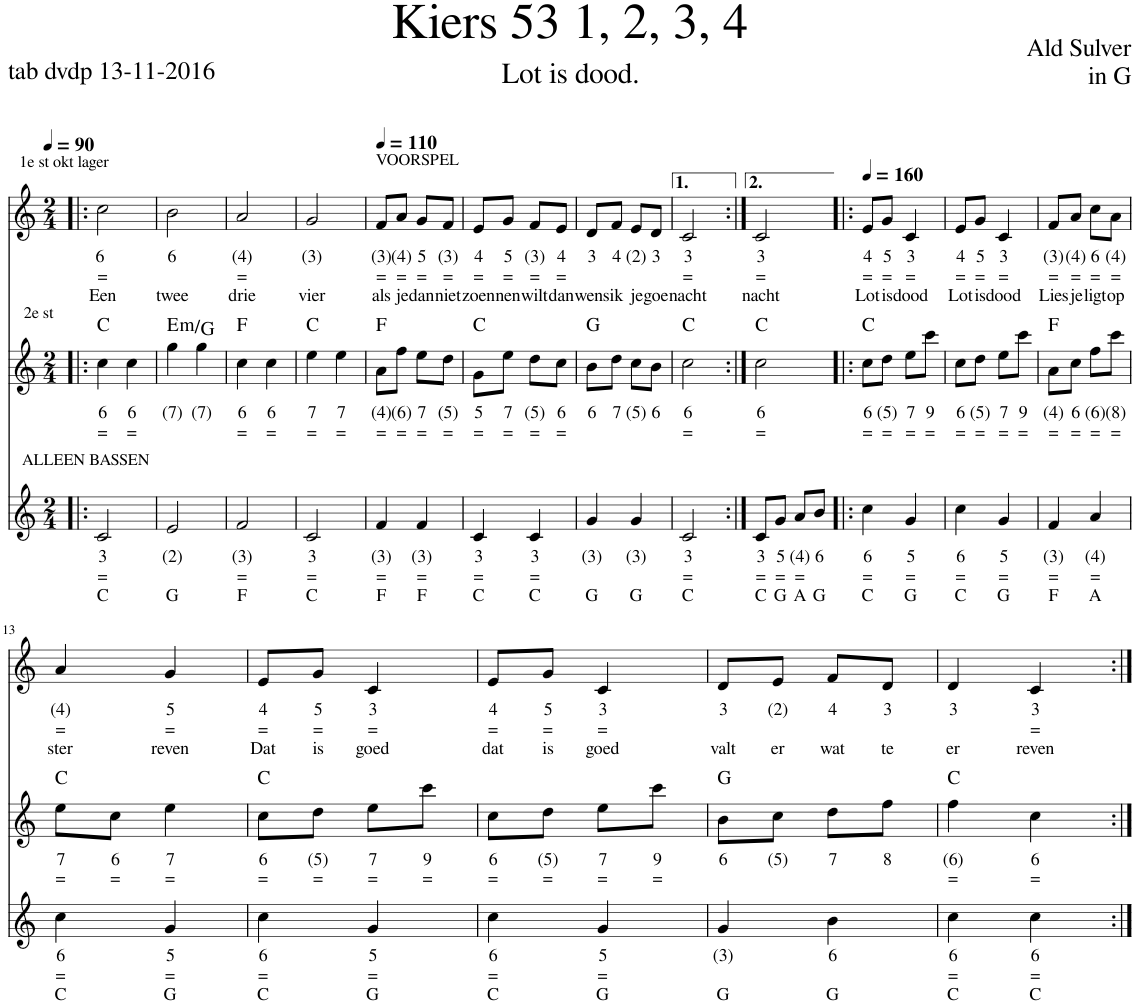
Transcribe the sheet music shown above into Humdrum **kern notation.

**kern	**text	**text	**text	**kern	**text	**text	**harte	**kern	**text	**text	**text
*part3	*part3	*part3	*part3	*part2	*part2	*part2	*part2	*part1	*part1	*part1	*part1
*staff3	*staff3	*staff3	*staff3	*staff2	*staff2	*staff2	*	*staff1	*staff1	*staff1	*staff1
*I"Stem	*	*	*	*I"Stem	*	*	*	*I"Stem	*	*	*
*clefG2	*	*	*	*clefG2	*	*	*	*clefG2	*	*	*
*k[]	*	*	*	*k[]	*	*	*	*k[]	*	*	*
*M2/4	*	*	*	*M2/4	*	*	*	*M2/4	*	*	*
*MM90	*	*	*	*MM90	*	*	*	*MM90	*	*	*
=1!|:	=1!|:	=1!|:	=1!|:	=1!|:	=1!|:	=1!|:	=1!|:	=1!|:	=1!|:	=1!|:	=1!|:
!	!	!	!	!	!	!	!	!LO:TX:a:t=1e st okt lager	!	!	!
!	!	!	!	!LO:TX:a:t=2e st	!	!	!	!	!	!	!
!LO:TX:a:t=ALLEEN BASSEN	!	!	!	!	!	!	!	!	!	!	!
!	!LO:LY:b	!LO:LY:b	!LO:LY:b	!	!LO:LY:b	!LO:LY:b	!	!	!LO:LY:b	!LO:LY:b	!LO:LY:b
2c/	3	=	C	4cc\	6	=	C:maj	2cc\	6	=	Een
!	!	!	!	!	!LO:LY:b	!LO:LY:b	!	!	!	!	!
.	.	.	.	4cc\	6	=	.	.	.	.	.
=2	=2	=2	=2	=2	=2	=2	=2	=2	=2	=2	=2
!	!LO:LY:b	!	!LO:LY:b	!	!LO:LY:b	!	!LO:H:kt=m	!	!LO:LY:b	!	!LO:LY:b
2e/	(2)	.	G	4gg\	(7)	.	E:min/b3	2b\	6	.	twee
!	!	!	!	!	!LO:LY:b	!	!	!	!	!	!
.	.	.	.	4gg\	(7)	.	.	.	.	.	.
=3	=3	=3	=3	=3	=3	=3	=3	=3	=3	=3	=3
!	!LO:LY:b	!LO:LY:b	!LO:LY:b	!	!LO:LY:b	!LO:LY:b	!	!	!LO:LY:b	!LO:LY:b	!LO:LY:b
2f/	(3)	=	F	4cc\	6	=	F:maj	2a/	(4)	=	drie
!	!	!	!	!	!LO:LY:b	!LO:LY:b	!	!	!	!	!
.	.	.	.	4cc\	6	=	.	.	.	.	.
=4	=4	=4	=4	=4	=4	=4	=4	=4	=4	=4	=4
!	!LO:LY:b	!LO:LY:b	!LO:LY:b	!	!LO:LY:b	!LO:LY:b	!	!	!LO:LY:b	!	!LO:LY:b
2c/	3	=	C	4ee\	7	=	C:maj	2g/	(3)	.	vier
!	!	!	!	!	!LO:LY:b	!LO:LY:b	!	!	!	!	!
.	.	.	.	4ee\	7	=	.	.	.	.	.
=5	=5	=5	=5	=5	=5	=5	=5	=5	=5	=5	=5
*	*	*	*	*	*	*	*	*MM110	*	*	*
!	!	!	!	!	!	!	!	!LO:TX:a:t=VOORSPEL	!	!	!
!	!LO:LY:b	!LO:LY:b	!LO:LY:b	!	!LO:LY:b	!LO:LY:b	!	!	!LO:LY:b	!LO:LY:b	!LO:LY:b
4f/	(3)	=	F	8a\L	(4)	=	F:maj	8f/L	(3)	=	als
!	!	!	!	!	!LO:LY:b	!LO:LY:b	!	!	!LO:LY:b	!LO:LY:b	!LO:LY:b
.	.	.	.	8ff\J	(6)	=	.	8a/J	(4)	=	je
!	!LO:LY:b	!LO:LY:b	!LO:LY:b	!	!LO:LY:b	!LO:LY:b	!	!	!LO:LY:b	!LO:LY:b	!LO:LY:b
4f/	(3)	=	F	8ee\L	7	=	.	8g/L	5	=	dan
!	!	!	!	!	!LO:LY:b	!LO:LY:b	!	!	!LO:LY:b	!LO:LY:b	!LO:LY:b
.	.	.	.	8dd\J	(5)	=	.	8f/J	(3)	=	niet
=6	=6	=6	=6	=6	=6	=6	=6	=6	=6	=6	=6
!	!LO:LY:b	!LO:LY:b	!LO:LY:b	!	!LO:LY:b	!LO:LY:b	!	!	!LO:LY:b	!LO:LY:b	!LO:LY:b
4c/	3	=	C	8g\L	5	=	C:maj	8e/L	4	=	zoen
!	!	!	!	!	!LO:LY:b	!LO:LY:b	!	!	!LO:LY:b	!LO:LY:b	!LO:LY:b
.	.	.	.	8ee\J	7	=	.	8g/J	5	=	nen
!	!LO:LY:b	!LO:LY:b	!LO:LY:b	!	!LO:LY:b	!LO:LY:b	!	!	!LO:LY:b	!LO:LY:b	!LO:LY:b
4c/	3	=	C	8dd\L	(5)	=	.	8f/L	(3)	=	wilt
!	!	!	!	!	!LO:LY:b	!LO:LY:b	!	!	!LO:LY:b	!LO:LY:b	!LO:LY:b
.	.	.	.	8cc\J	6	=	.	8e/J	4	=	dan
=7	=7	=7	=7	=7	=7	=7	=7	=7	=7	=7	=7
!	!LO:LY:b	!	!LO:LY:b	!	!LO:LY:b	!	!	!	!LO:LY:b	!	!LO:LY:b
4g/	(3)	.	G	8b\L	6	.	G:maj	8d/L	3	.	wens
!	!	!	!	!	!LO:LY:b	!	!	!	!LO:LY:b	!	!LO:LY:b
.	.	.	.	8dd\J	7	.	.	8f/J	4	.	ik
!	!LO:LY:b	!	!LO:LY:b	!	!LO:LY:b	!	!	!	!LO:LY:b	!	!LO:LY:b
4g/	(3)	.	G	8cc\L	(5)	.	.	8e/L	(2)	.	je
!	!	!	!	!	!LO:LY:b	!	!	!	!LO:LY:b	!	!LO:LY:b
.	.	.	.	8b\J	6	.	.	8d/J	3	.	goe
=8	=8	=8	=8	=8	=8	=8	=8	=8	=8	=8	=8
!	!LO:LY:b	!LO:LY:b	!LO:LY:b	!	!LO:LY:b	!LO:LY:b	!	!	!LO:LY:b	!LO:LY:b	!LO:LY:b
2c/	3	=	C	2cc\	6	=	C:maj	2c/	3	=	nacht
=9:|!	=9:|!	=9:|!	=9:|!	=9:|!	=9:|!	=9:|!	=9:|!	=9:|!	=9:|!	=9:|!	=9:|!
!	!LO:LY:b	!LO:LY:b	!LO:LY:b	!	!LO:LY:b	!LO:LY:b	!	!	!LO:LY:b	!LO:LY:b	!LO:LY:b
8c/L	3	=	C	2cc\	6	=	C:maj	2c/	3	=	nacht
!	!LO:LY:b	!LO:LY:b	!LO:LY:b	!	!	!	!	!	!	!	!
8g/J	5	=	G	.	.	.	.	.	.	.	.
!	!LO:LY:b	!LO:LY:b	!LO:LY:b	!	!	!	!	!	!	!	!
8a/L	(4)	=	A	.	.	.	.	.	.	.	.
!	!LO:LY:b	!	!LO:LY:b	!	!	!	!	!	!	!	!
8b/J	6	.	G	.	.	.	.	.	.	.	.
=10!|:	=10!|:	=10!|:	=10!|:	=10!|:	=10!|:	=10!|:	=10!|:	=10!|:	=10!|:	=10!|:	=10!|:
*	*	*	*	*	*	*	*	*MM160	*	*	*
!	!LO:LY:b	!LO:LY:b	!LO:LY:b	!	!LO:LY:b	!LO:LY:b	!	!	!LO:LY:b	!LO:LY:b	!LO:LY:b
4cc\	6	=	C	8cc\L	6	=	C:maj	8e/L	4	=	Lot
!	!	!	!	!	!LO:LY:b	!LO:LY:b	!	!	!LO:LY:b	!LO:LY:b	!LO:LY:b
.	.	.	.	8dd\J	(5)	=	.	8g/J	5	=	is
!	!LO:LY:b	!LO:LY:b	!LO:LY:b	!	!LO:LY:b	!LO:LY:b	!	!	!LO:LY:b	!LO:LY:b	!LO:LY:b
4g/	5	=	G	8ee\L	7	=	.	4c/	3	=	dood
!	!	!	!	!	!LO:LY:b	!LO:LY:b	!	!	!	!	!
.	.	.	.	8ccc\J	9	=	.	.	.	.	.
=11	=11	=11	=11	=11	=11	=11	=11	=11	=11	=11	=11
!	!LO:LY:b	!LO:LY:b	!LO:LY:b	!	!LO:LY:b	!LO:LY:b	!	!	!LO:LY:b	!LO:LY:b	!LO:LY:b
4cc\	6	=	C	8cc\L	6	=	.	8e/L	4	=	Lot
!	!	!	!	!	!LO:LY:b	!LO:LY:b	!	!	!LO:LY:b	!LO:LY:b	!LO:LY:b
.	.	.	.	8dd\J	(5)	=	.	8g/J	5	=	is
!	!LO:LY:b	!LO:LY:b	!LO:LY:b	!	!LO:LY:b	!LO:LY:b	!	!	!LO:LY:b	!LO:LY:b	!LO:LY:b
4g/	5	=	G	8ee\L	7	=	.	4c/	3	=	dood
!	!	!	!	!	!LO:LY:b	!LO:LY:b	!	!	!	!	!
.	.	.	.	8ccc\J	9	=	.	.	.	.	.
=12	=12	=12	=12	=12	=12	=12	=12	=12	=12	=12	=12
!	!LO:LY:b	!LO:LY:b	!LO:LY:b	!	!LO:LY:b	!LO:LY:b	!	!	!LO:LY:b	!LO:LY:b	!LO:LY:b
4f/	(3)	=	F	8a\L	(4)	=	F:maj	8f/L	(3)	=	Lies
!	!	!	!	!	!LO:LY:b	!LO:LY:b	!	!	!LO:LY:b	!LO:LY:b	!LO:LY:b
.	.	.	.	8cc\J	6	=	.	8a/J	(4)	=	je
!	!LO:LY:b	!LO:LY:b	!LO:LY:b	!	!LO:LY:b	!LO:LY:b	!	!	!LO:LY:b	!LO:LY:b	!LO:LY:b
4a/	(4)	=	A	8ff\L	(6)	=	.	8cc\L	6	=	ligt
!	!	!	!	!	!LO:LY:b	!LO:LY:b	!	!	!LO:LY:b	!LO:LY:b	!LO:LY:b
.	.	.	.	8ccc\J	(8)	=	.	8a\J	(4)	=	op
!!LO:LB:g=z
=13	=13	=13	=13	=13	=13	=13	=13	=13	=13	=13	=13
!	!LO:LY:b	!LO:LY:b	!LO:LY:b	!	!LO:LY:b	!LO:LY:b	!	!	!LO:LY:b	!LO:LY:b	!LO:LY:b
4cc\	6	=	C	8ee\L	7	=	C:maj	4a/	(4)	=	ster
!	!	!	!	!	!LO:LY:b	!LO:LY:b	!	!	!	!	!
.	.	.	.	8cc\J	6	=	.	.	.	.	.
!	!LO:LY:b	!LO:LY:b	!LO:LY:b	!	!LO:LY:b	!LO:LY:b	!	!	!LO:LY:b	!LO:LY:b	!LO:LY:b
4g/	5	=	G	4ee\	7	=	.	4g/	5	=	reven
=14	=14	=14	=14	=14	=14	=14	=14	=14	=14	=14	=14
!	!LO:LY:b	!LO:LY:b	!LO:LY:b	!	!LO:LY:b	!LO:LY:b	!	!	!LO:LY:b	!LO:LY:b	!LO:LY:b
4cc\	6	=	C	8cc\L	6	=	C:maj	8e/L	4	=	Dat
!	!	!	!	!	!LO:LY:b	!LO:LY:b	!	!	!LO:LY:b	!LO:LY:b	!LO:LY:b
.	.	.	.	8dd\J	(5)	=	.	8g/J	5	=	is
!	!LO:LY:b	!LO:LY:b	!LO:LY:b	!	!LO:LY:b	!LO:LY:b	!	!	!LO:LY:b	!LO:LY:b	!LO:LY:b
4g/	5	=	G	8ee\L	7	=	.	4c/	3	=	goed
!	!	!	!	!	!LO:LY:b	!LO:LY:b	!	!	!	!	!
.	.	.	.	8ccc\J	9	=	.	.	.	.	.
=15	=15	=15	=15	=15	=15	=15	=15	=15	=15	=15	=15
!	!LO:LY:b	!LO:LY:b	!LO:LY:b	!	!LO:LY:b	!LO:LY:b	!	!	!LO:LY:b	!LO:LY:b	!LO:LY:b
4cc\	6	=	C	8cc\L	6	=	.	8e/L	4	=	dat
!	!	!	!	!	!LO:LY:b	!LO:LY:b	!	!	!LO:LY:b	!LO:LY:b	!LO:LY:b
.	.	.	.	8dd\J	(5)	=	.	8g/J	5	=	is
!	!LO:LY:b	!LO:LY:b	!LO:LY:b	!	!LO:LY:b	!LO:LY:b	!	!	!LO:LY:b	!LO:LY:b	!LO:LY:b
4g/	5	=	G	8ee\L	7	=	.	4c/	3	=	goed
!	!	!	!	!	!LO:LY:b	!LO:LY:b	!	!	!	!	!
.	.	.	.	8ccc\J	9	=	.	.	.	.	.
=16	=16	=16	=16	=16	=16	=16	=16	=16	=16	=16	=16
!	!LO:LY:b	!	!LO:LY:b	!	!LO:LY:b	!	!	!	!LO:LY:b	!	!LO:LY:b
4g/	(3)	.	G	8b\L	6	.	G:maj	8d/L	3	.	valt
!	!	!	!	!	!LO:LY:b	!	!	!	!LO:LY:b	!	!LO:LY:b
.	.	.	.	8cc\J	(5)	.	.	8e/J	(2)	.	er
!	!LO:LY:b	!	!LO:LY:b	!	!LO:LY:b	!	!	!	!LO:LY:b	!	!LO:LY:b
4b\	6	.	G	8dd\L	7	.	.	8f/L	4	.	wat
!	!	!	!	!	!LO:LY:b	!	!	!	!LO:LY:b	!	!LO:LY:b
.	.	.	.	8ff\J	8	.	.	8d/J	3	.	te
=17	=17	=17	=17	=17	=17	=17	=17	=17	=17	=17	=17
!	!LO:LY:b	!LO:LY:b	!LO:LY:b	!	!LO:LY:b	!LO:LY:b	!	!	!LO:LY:b	!	!LO:LY:b
4cc\	6	=	C	4ff\	(6)	=	C:maj	4d/	3	.	er
!	!LO:LY:b	!LO:LY:b	!LO:LY:b	!	!LO:LY:b	!LO:LY:b	!	!	!LO:LY:b	!LO:LY:b	!LO:LY:b
4cc\	6	=	C	4cc\	6	=	.	4c/	3	=	reven
=:|!	=:|!	=:|!	=:|!	=:|!	=:|!	=:|!	=:|!	=:|!	=:|!	=:|!	=:|!
*-	*-	*-	*-	*-	*-	*-	*-	*-	*-	*-	*-
